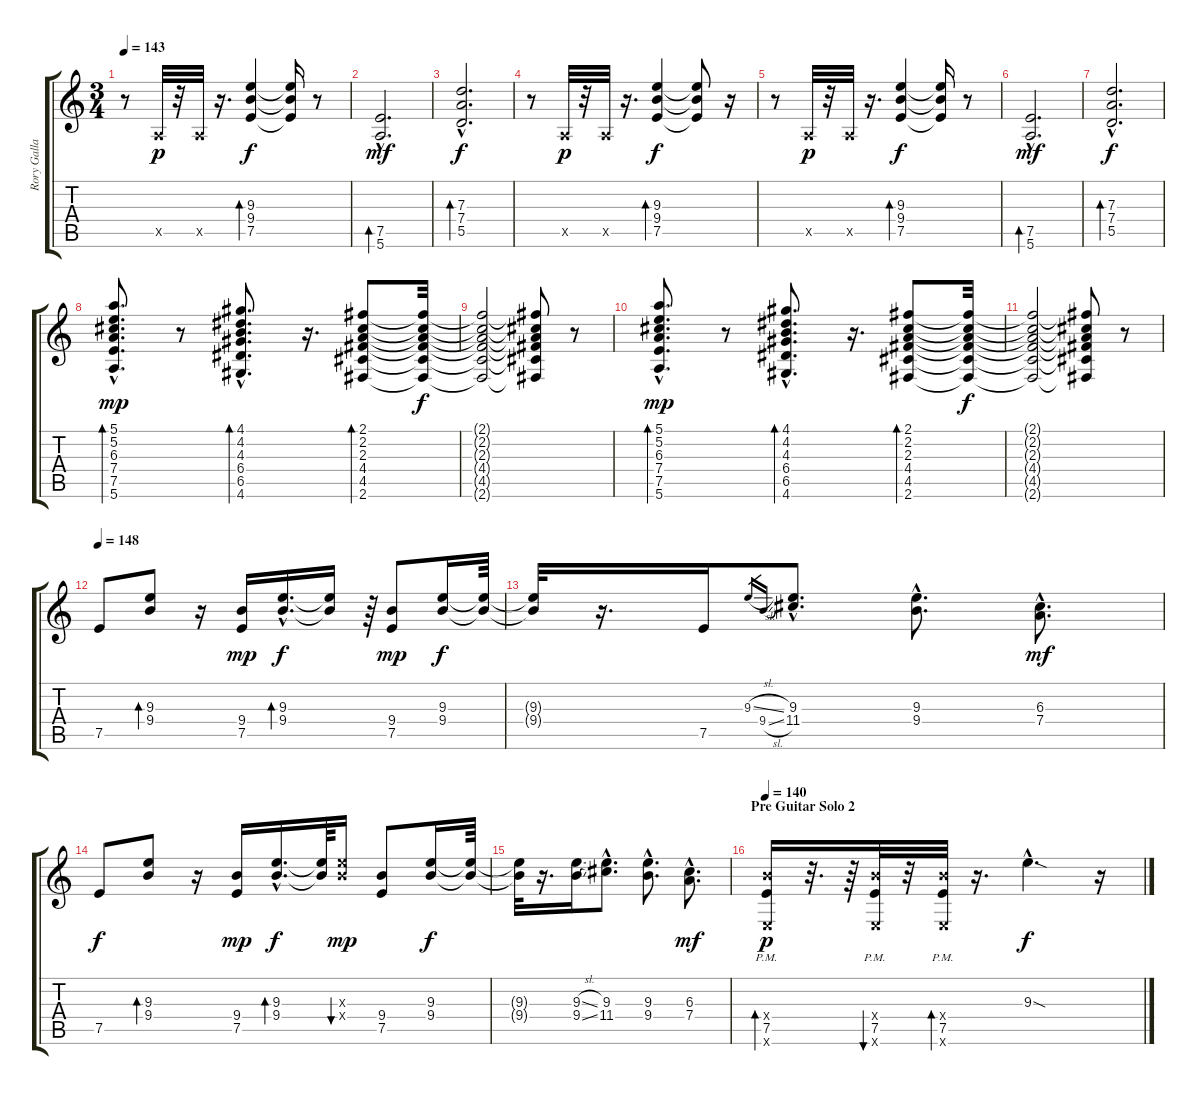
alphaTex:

\track ("Rory Gallagher (For Sound)" "Rory Galla") {instrument electricguitarclean}
\staff {score tabs}
\tuning (E4 B3 G3 D3 A2 E2) {hide}
\ts (3 4)
\tempo 143
\clef g2
\ks c
r.8{dy f} 0.5{x}.32{dy p} r.32 0.5{x}.32 r.16{d} (9.3 9.4 7.5).4{bd 120 dy f} (9.3{t} 9.4{t} 7.5{t}).16 r.8 |
(7.5{hac} 5.6{hac}).2{d bd 60 dy mf} |
(7.3{hac} 7.4{hac} 5.5{hac}).2{d bd 60 dy f} |
r.8 0.5{x}.32{dy p} r.32 0.5{x}.32 r.16{d} (9.3 9.4 7.5).4{bd 120 dy f} (9.3{t} 9.4{t} 7.5{t}).8 r.16 |
r.8 0.5{x}.32{dy p} r.32 0.5{x}.32 r.16{d} (9.3 9.4 7.5).4{bd 120 dy f} (9.3{t} 9.4{t} 7.5{t}).16 r.8 |
(7.5{hac} 5.6{hac}).2{d bd 60 dy mf} |
(7.3{hac} 7.4{hac} 5.5{hac}).2{d bd 60 dy f} |
(5.1{hac} 5.2{hac} 6.3{hac} 7.4{hac} 7.5{hac} 5.6{hac}).8{d bd 60 dy mp} r.8 (4.1{hac} 4.2{hac} 4.3{hac} 6.4{hac} 6.5{hac} 4.6{hac}).8{d bd 60} r.16{d} (2.1 2.2 2.3 4.4 4.5 2.6).8{bd 30} (2.1{t} 2.2{t} 2.3{t} 4.4{t} 4.5{t} 2.6{t}).32{dy f} |
(2.1{t} 2.2{t} 2.3{t} 4.4{t} 4.5{t} 2.6{t}).2 (2.1{t} 2.2{t} 2.3{t} 4.4{t} 4.5{t} 2.6{t}).8 r.8 |
(5.1{hac} 5.2{hac} 6.3{hac} 7.4{hac} 7.5{hac} 5.6{hac}).8{d bd 60 dy mp} r.8 (4.1{hac} 4.2{hac} 4.3{hac} 6.4{hac} 6.5{hac} 4.6{hac}).8{d bd 60} r.16{d} (2.1 2.2 2.3 4.4 4.5 2.6).8{bd 30} (2.1{t} 2.2{t} 2.3{t} 4.4{t} 4.5{t} 2.6{t}).32{dy f} |
(2.1{t} 2.2{t} 2.3{t} 4.4{t} 4.5{t} 2.6{t}).2 (2.1{t} 2.2{t} 2.3{t} 4.4{t} 4.5{t} 2.6{t}).8 r.8 |
\tempo 148
7.5.8 (9.3 9.4).8{bd 120} r.16 (9.4 7.5).16{dy mp} (9.3{hac} 9.4{hac}).16{d bd 30 dy f} (9.3{t} 9.4{t}).16 r.64 (9.4 7.5).8{dy mp} (9.3 9.4).16{dy f} (9.3{t} 9.4{t}).64 |
(9.3{t} 9.4{t}).32 r.16{d} 7.5.16 9.3{sl}.16{gr} 9.4{sl}.16{gr} (9.3{hac} 11.4{hac}).8{d} (9.3{hac} 9.4{hac}).8{d} (6.3{hac} 7.4{hac}).8{d dy mf} |
7.5.8{dy f} (9.3 9.4).8{bd 120} r.16 (9.4 7.5).16{dy mp} (9.3{hac} 9.4{hac}).16{d bd 30 dy f} (9.3{t} 9.4{t}).64 (9.3{x} 9.4{x}).16{bu 60 dy mp} (9.4 7.5).8 (9.3 9.4).16{dy f} (9.3{t} 9.4{t}).64 |
(9.3{t} 9.4{t}).32 r.16{d} (9.3{sl} 9.4{sl}).16 (9.3{hac} 11.4{hac}).8{d} (9.3{hac} 9.4{hac}).8{d} (6.3{hac} 7.4{hac}).8{d dy mf} |
\section ("" "Pre Guitar Solo 2")
\tempo 140
(9.4{x} 7.5{pm} 0.6{x}).16{bd 60 dy p} r.32{d} r.64 (9.4{x} 7.5{pm} 0.6{x}).32{bu 60} r.32 (9.4{x} 7.5{pm} 0.6{x}).32{bd 60} r.16{d} 9.3{sod hac}.4{d dy f} r.16
